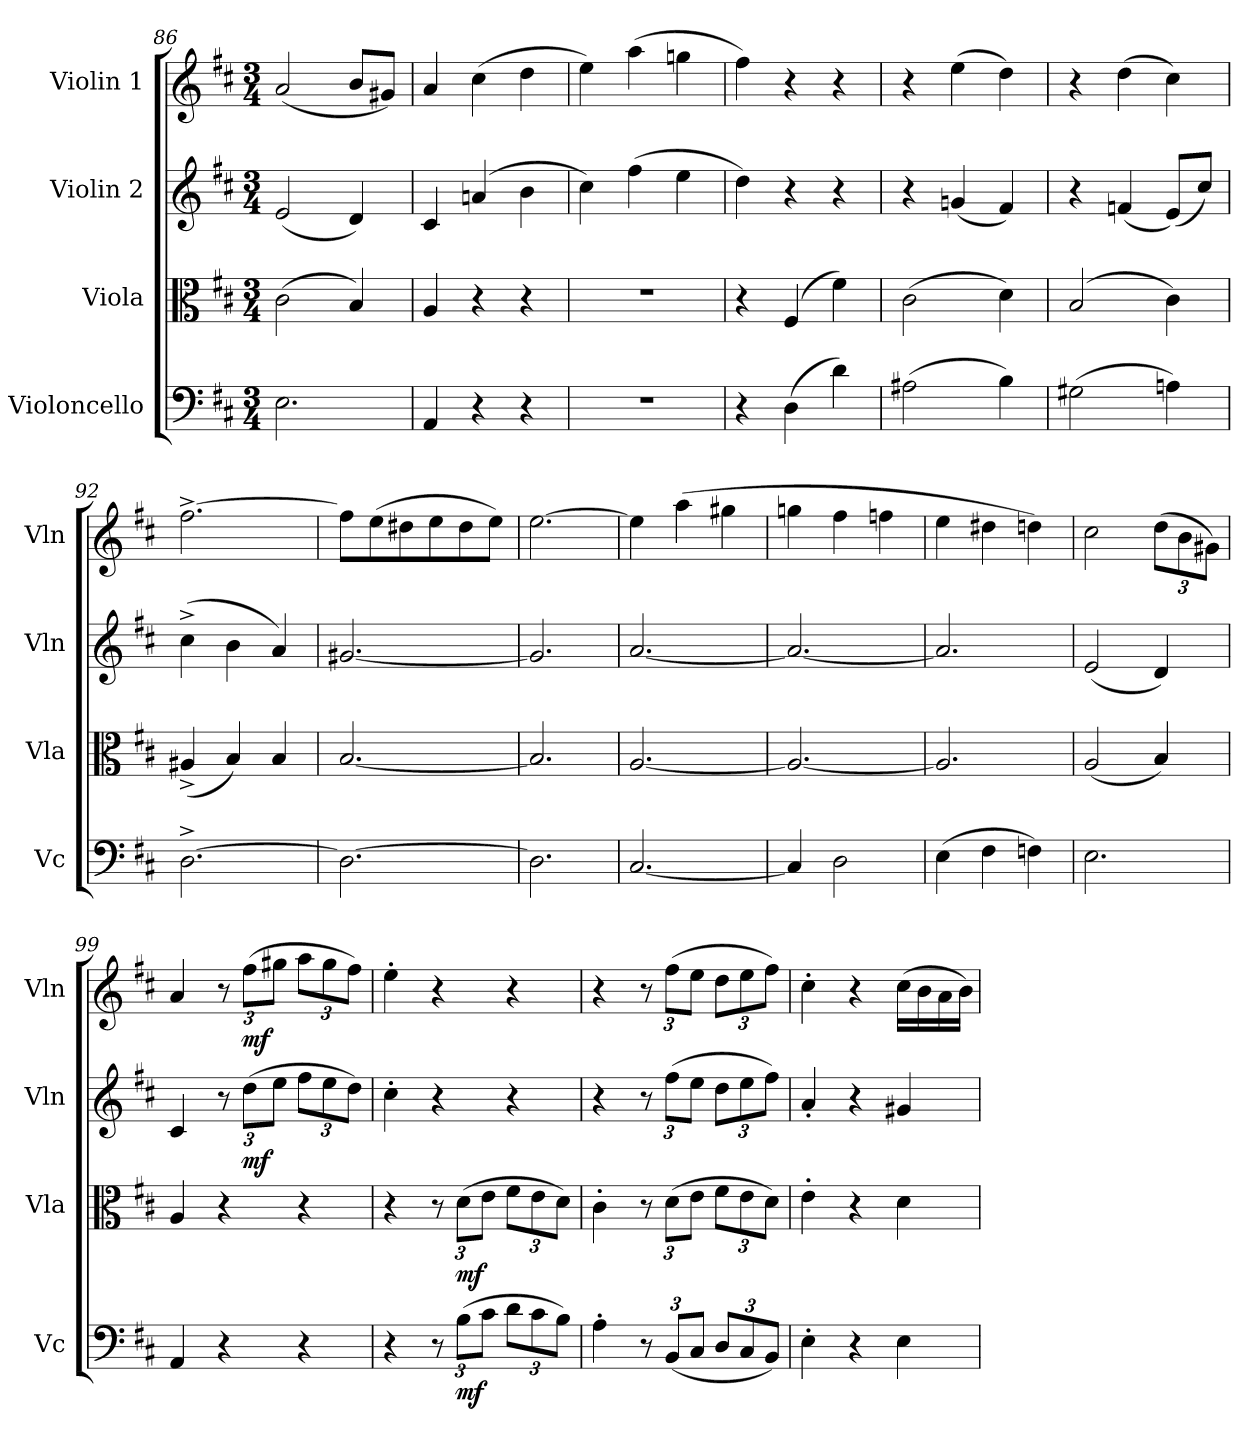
**kern	**dynam	**kern	**dynam	**kern	**dynam	**kern	**dynam
*part4	*part4	*part3	*part3	*part2	*part2	*part1	*part1
*staff4	*staff4	*staff3	*staff3	*staff2	*staff2	*staff1	*staff1
*I"Violoncello	*	*I"Viola	*	*I"Violin 2	*	*I"Violin 1	*
*I'Vc	*	*I'Vla	*	*I'Vln	*	*I'Vln	*
!!LO:LB:g=z
*clefF4	*	*clefC3	*	*clefG2	*	*clefG2	*
*k[f#c#]	*	*k[f#c#]	*	*k[f#c#]	*	*k[f#c#]	*
*M3/4	*	*M3/4	*	*M3/4	*	*M3/4	*
=86	=86	=86	=86	=86	=86	=86	=86
2.E\	.	(2c#\	.	(2e/	.	(2a/	.
.	.	4B/)	.	4d/)	.	8b/L	.
.	.	.	.	.	.	8g#X/J)	.
=87	=87	=87	=87	=87	=87	=87	=87
4AA/	.	4A/	.	4c#/	.	4a/	.
4r	.	4r	.	(4an/	.	(4cc#\	.
4r	.	4r	.	4b\	.	4dd\	.
=88	=88	=88	=88	=88	=88	=88	=88
2.r	.	2.r	.	4cc#\)	.	4ee\)	.
.	.	.	.	(4ff#\	.	(4aa\	.
.	.	.	.	4ee\	.	4ggn\	.
=89	=89	=89	=89	=89	=89	=89	=89
4r	.	4r	.	4dd\)	.	4ff#\)	.
(4D\	.	(4F#/	.	4r	.	4r	.
4d\)	.	4f#\)	.	4r	.	4r	.
=90	=90	=90	=90	=90	=90	=90	=90
(2A#X\	.	(2c#\	.	4r	.	4r	.
.	.	.	.	(4gn/	.	(4ee\	.
4B\)	.	4d\)	.	4f#/)	.	4dd\)	.
=91	=91	=91	=91	=91	=91	=91	=91
(2G#X\	.	(2B/	.	4r	.	4r	.
.	.	.	.	(4fn/	.	(4dd\	.
4An\)	.	4c#\)	.	(8e/L)	.	4cc#\)	.
.	.	.	.	8cc#/J)	.	.	.
=92	=92	=92	=92	=92	=92	=92	=92
[2.D^\	.	(4A#X^/	.	(4cc#^\	.	[2.ff#^\	.
.	.	4B/)	.	4b\	.	.	.
.	.	4B/	.	4a/)	.	.	.
=93	=93	=93	=93	=93	=93	=93	=93
2.D\_	.	[2.B/	.	[2.g#X/	.	8ff#\L]	.
.	.	.	.	.	.	(8ee\	.
.	.	.	.	.	.	8dd#X\	.
.	.	.	.	.	.	8ee\	.
.	.	.	.	.	.	8dd#\	.
.	.	.	.	.	.	8ee\J)	.
=94	=94	=94	=94	=94	=94	=94	=94
2.D\]	.	2.B/]	.	2.g#/]	.	[2.ee\	.
!!LO:LB:g=z
=95	=95	=95	=95	=95	=95	=95	=95
[2.C#/	.	[2.A/	.	[2.a/	.	4ee\]	.
.	.	.	.	.	.	(4aa\	.
.	.	.	.	.	.	4gg#X\	.
=96	=96	=96	=96	=96	=96	=96	=96
4C#/]	.	2.A/_	.	2.a/_	.	4ggn\	.
2D\	.	.	.	.	.	4ff#\	.
.	.	.	.	.	.	4ffn\	.
=97	=97	=97	=97	=97	=97	=97	=97
(4E\	.	2.A/]	.	2.a/]	.	4ee\	.
4F#\	.	.	.	.	.	4dd#X\	.
4Fn\)	.	.	.	.	.	4ddn\)	.
=98	=98	=98	=98	=98	=98	=98	=98
2.E\	.	(2A/	.	(2e/	.	2cc#\	.
*	*	*	*	*	*	*Xbrackettup	*
.	.	4B/)	.	4d/)	.	(12dd\L	.
.	.	.	.	.	.	12b\	.
.	.	.	.	.	.	12g#X\J)	.
=99	=99	=99	=99	=99	=99	=99	=99
4AA/	.	4A/	.	4c#/	.	4a/	.
*	*	*	*	*Xbrackettup	*	*	*
4r	.	4r	.	12r	.	12r	.
!	!	!	!	!	!LO:DY:b	!	!LO:DY:b
.	.	.	.	(12dd\L	mf	(12ff#\L	mf
.	.	.	.	12ee\J	.	12gg#X\J	.
4r	.	4r	.	12ff#\L	.	12aa\L	.
.	.	.	.	12ee\	.	12gg#\	.
.	.	.	.	12dd\J)	.	12ff#\J)	.
=100	=100	=100	=100	=100	=100	=100	=100
4r	.	4r	.	4cc#'\	.	4ee'\	.
*Xbrackettup	*	*Xbrackettup	*	*	*	*	*
12r	.	12r	.	4r	.	4r	.
!	!LO:DY:b	!	!LO:DY:b	!	!	!	!
(12B\L	mf	(12d\L	mf	.	.	.	.
12c#\J	.	12e\J	.	.	.	.	.
12d\L	.	12f#\L	.	4r	.	4r	.
12c#\	.	12e\	.	.	.	.	.
12B\J)	.	12d\J)	.	.	.	.	.
=101	=101	=101	=101	=101	=101	=101	=101
4A'\	.	4c#'\	.	4r	.	4r	.
12r	.	12r	.	12r	.	12r	.
(12BB/L	.	(12d\L	.	(12ff#\L	.	(12ff#\L	.
12C#/J	.	12e\J	.	12ee\J	.	12ee\J	.
12D/L	.	12f#\L	.	12dd\L	.	12dd\L	.
12C#/	.	12e\	.	12ee\	.	12ee\	.
12BB/J)	.	12d\J)	.	12ff#\J)	.	12ff#\J)	.
!!LO:PB:g=z
=102	=102	=102	=102	=102	=102	=102	=102
4E'\	.	4e'\	.	4a'/	.	4cc#'\	.
4r	.	4r	.	4r	.	4r	.
4E\	.	4d\	.	4g#X/	.	(16cc#\LL	.
.	.	.	.	.	.	16b\	.
.	.	.	.	.	.	16a\	.
.	.	.	.	.	.	16b\JJ)	.
=	=	=	=	=	=	=	=
*-	*-	*-	*-	*-	*-	*-	*-
